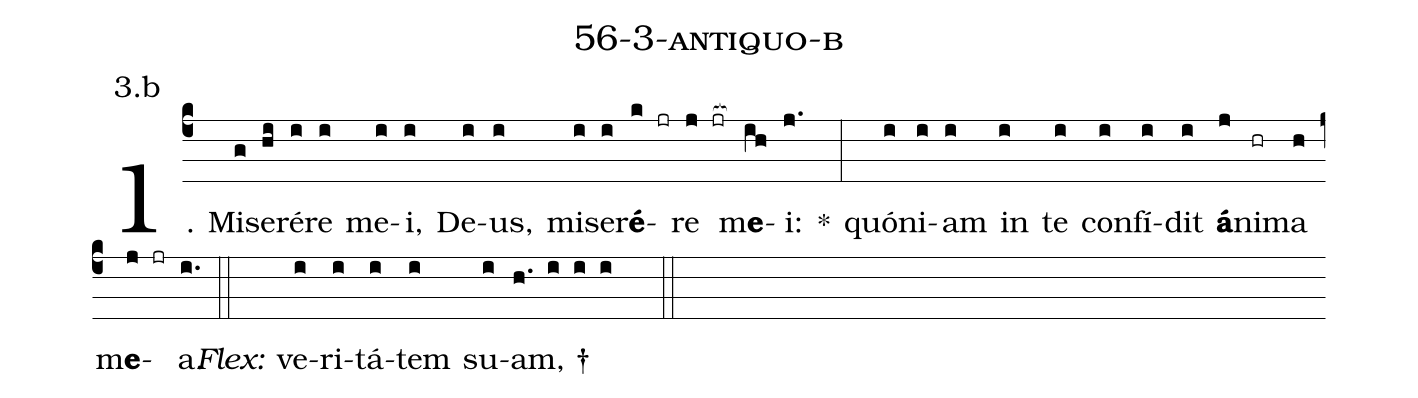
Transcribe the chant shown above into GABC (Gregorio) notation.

name: 56-3-antiquo-b;
annotation: 3.b;
%%
(c4)1. Mi(g)se(hi)ré(i)re(i) me(i)i,(i) De(i)us,(i) mi(i)se(i)r<b>é</b>(k jr)re(j jr[ocb:1{]) m<b>e</b>(ih[ocb:0}])i:(j.) *(:) quón(i)i(i)am(i) in(i) te(i) con(i)fí(i)dit(i) <b>á</b>(j)ni(hr)ma(h) m<b>e</b>(j jr)a.(i.) (::)
<i>Flex:</i>()  ve(i)ri(i)tá(i)tem(i) su(i)am, †(h. i i i  ::)
